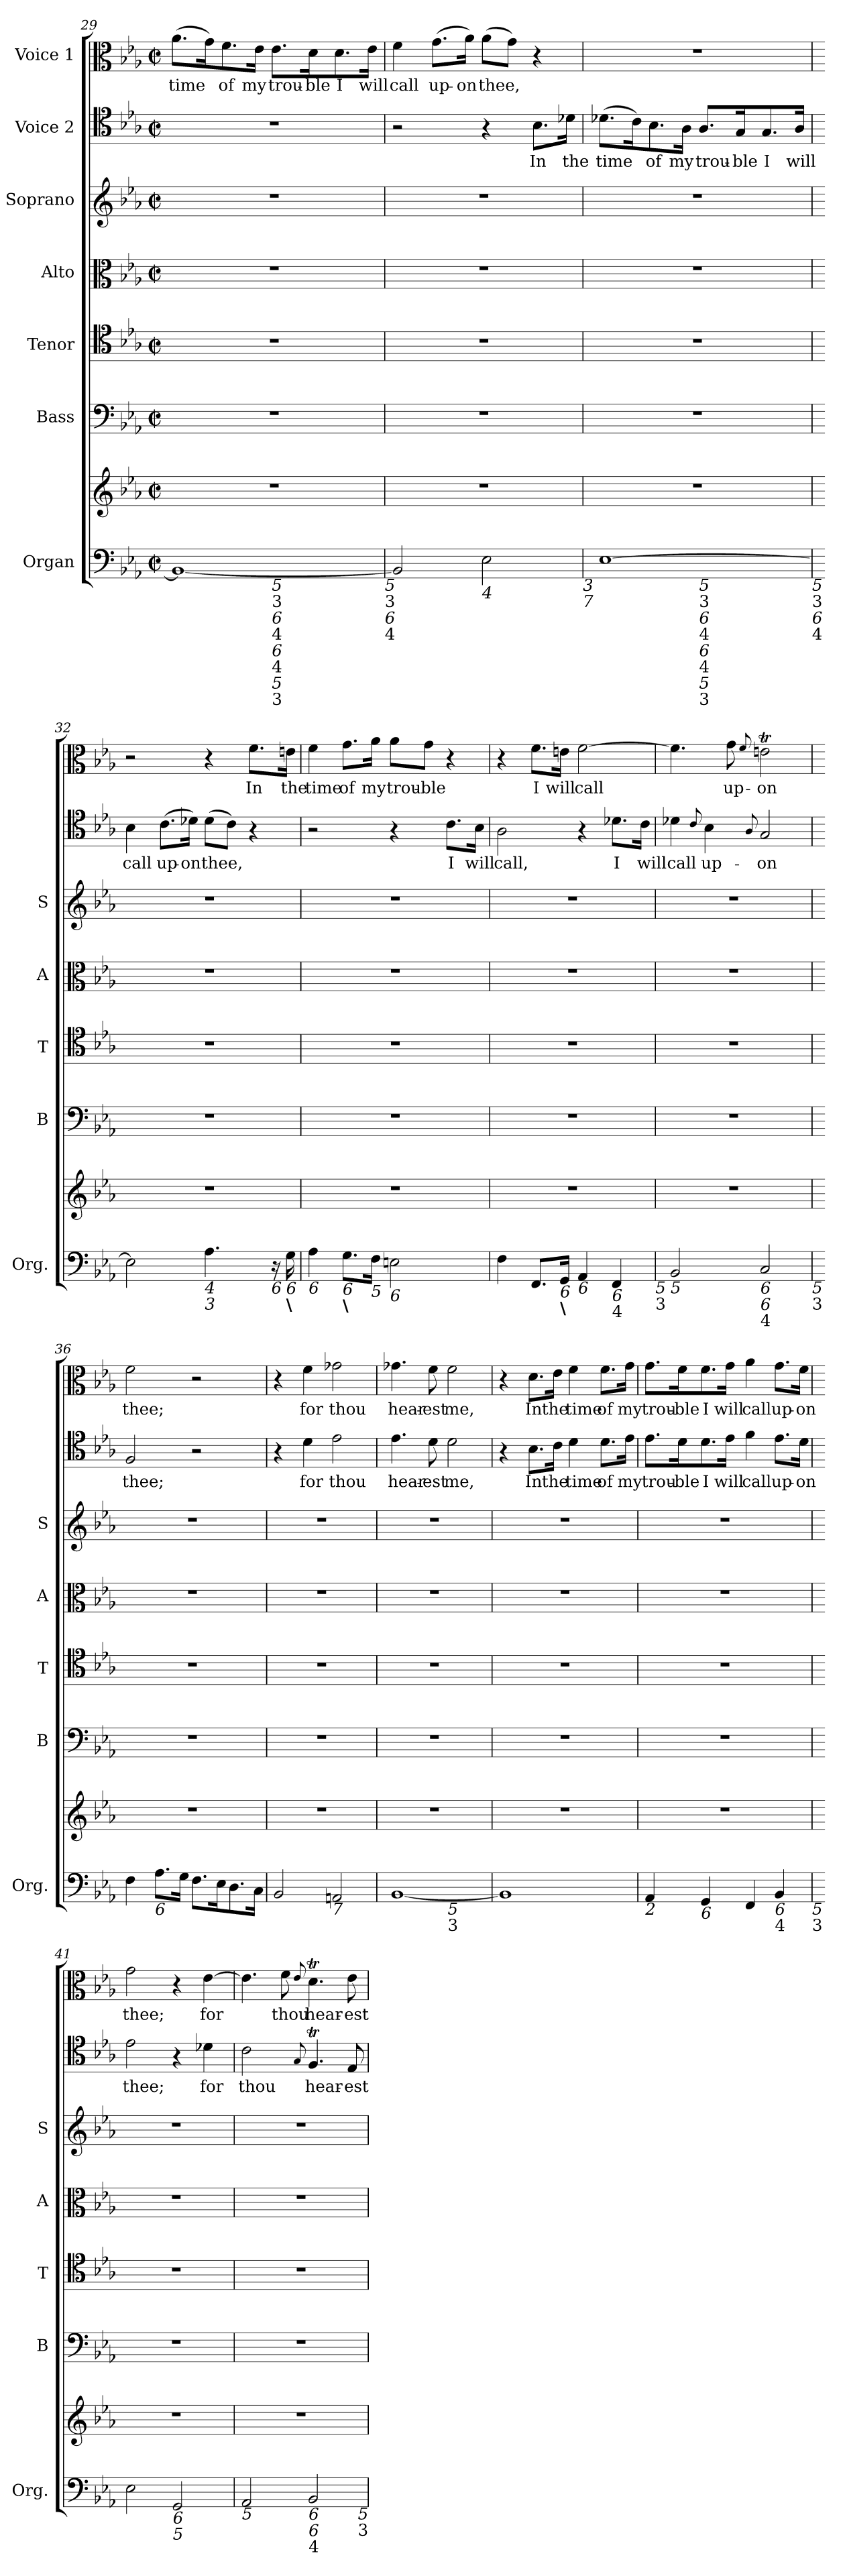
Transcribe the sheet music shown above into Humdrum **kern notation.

**kern	**kern	**kern	**kern	**kern	**kern	**kern	**text	**kern	**text
*part7	*part7	*part6	*part5	*part4	*part3	*part2	*part2	*part1	*part1
*staff8	*staff7	*staff6	*staff5	*staff4	*staff3	*staff2	*staff2	*staff1	*staff1
*I"Organ	*	*I"Bass	*I"Tenor	*I"Alto	*I"Soprano	*I"Voice 2	*	*I"Voice 1	*
*I'Org.	*	*I'B	*I'T	*I'A	*I'S	*	*	*	*
*clefF4	*clefG2	*clefF4	*clefC4	*clefC3	*clefG2	*clefC4	*	*clefC3	*
*k[b-e-a-]	*k[b-e-a-]	*k[b-e-a-]	*k[b-e-a-]	*k[b-e-a-]	*k[b-e-a-]	*k[b-e-a-]	*	*k[b-e-a-]	*
*E-:	*E-:	*E-:	*E-:	*E-:	*E-:	*E-:	*	*E-:	*
*M2/2	*M2/2	*M2/2	*M2/2	*M2/2	*M2/2	*M2/2	*	*M2/2	*
*met(c|)	*met(c|)	*met(c|)	*met(c|)	*met(c|)	*met(c|)	*met(c|)	*	*met(c|)	*
=29	=29	=29	=29	=29	=29	=29	=29	=29	=29
!LO:TX:b:i:t=7	!	!	!	!	!	!	!	!	!
!LO:TX:b:i:t=6	!	!	!	!	!	!	!	!	!
!LO:TX:b:t=4	!	!	!	!	!	!	!	!	!
!	!	!	!	!	!	!	!	!	!LO:LY:b
*^	*	*	*	*	*	*	*	*	*
1BB-_	2ryy	1r	1r	1r	1r	1r	1r	.	(>8.a-\L	time
.	.	.	.	.	.	.	.	.	16g\k)	.
!	!	!	!	!	!	!	!	!	!	!LO:LY:b
.	.	.	.	.	.	.	.	.	8.f\	of
!	!	!	!	!	!	!	!	!	!	!LO:LY:b
.	.	.	.	.	.	.	.	.	16e-\Jk	my
!	!LO:TX:b:i:t=5	!	!	!	!	!	!	!	!	!
!	!LO:TX:b:t=3	!	!	!	!	!	!	!	!	!
!	!LO:TX:b:i:t=6	!	!	!	!	!	!	!	!	!
!	!LO:TX:b:t=4	!	!	!	!	!	!	!	!	!
!	!LO:TX:b:i:t=6	!	!	!	!	!	!	!	!	!
!	!LO:TX:b:t=4	!	!	!	!	!	!	!	!	!
!	!LO:TX:b:i:t=5	!	!	!	!	!	!	!	!	!
!	!LO:TX:b:t=3	!	!	!	!	!	!	!	!	!
!	!	!	!	!	!	!	!	!	!	!LO:LY:b
.	2ryy	.	.	.	.	.	.	.	8.e-\L	trou-
!	!	!	!	!	!	!	!	!	!	!LO:LY:b
.	.	.	.	.	.	.	.	.	16d\k	-ble
!	!	!	!	!	!	!	!	!	!	!LO:LY:b
.	.	.	.	.	.	.	.	.	8.d\	I
!	!	!	!	!	!	!	!	!	!	!LO:LY:b
.	.	.	.	.	.	.	.	.	16e-\Jk	will
!LO:TX:b:i:t=5	!	!	!	!	!	!	!	!	!	!
!LO:TX:b:t=3	!	!	!	!	!	!	!	!	!	!
!LO:TX:b:i:t=6	!	!	!	!	!	!	!	!	!	!
!LO:TX:b:t=4	!	!	!	!	!	!	!	!	!	!
!!LO:PB:g=z
=30	=30	=30	=30	=30	=30	=30	=30	=30	=30	=30
!LO:TX:b:i:t=7	!	!	!	!	!	!	!	!	!	!
!	!	!	!	!	!	!	!	!	!	!LO:LY:b
*v	*v	*	*	*	*	*	*	*	*	*
2BB-/]	1r	1r	1r	1r	1r	2r	.	4f\	call
!	!	!	!	!	!	!	!	!	!LO:LY:b
.	.	.	.	.	.	.	.	(>8.g\L	up-
!	!	!	!	!	!	!	!	!	!LO:LY:b
.	.	.	.	.	.	.	.	16a-\Jk)	-on
!LO:TX:b:i:t=4	!	!	!	!	!	!	!	!	!
!	!	!	!	!	!	!	!	!	!LO:LY:b
2E-\	.	.	.	.	.	4r	.	(>8a-\L	thee,
.	.	.	.	.	.	.	.	8g\J)	.
!	!	!	!	!	!	!	!LO:LY:b	!	!
.	.	.	.	.	.	8.B-\L	In	4r	.
!	!	!	!	!	!	!	!LO:LY:b	!	!
.	.	.	.	.	.	16d-X\Jk	the	.	.
!LO:TX:b:i:t=3	!	!	!	!	!	!	!	!	!
!LO:TX:b:i:t=7	!	!	!	!	!	!	!	!	!
=31	=31	=31	=31	=31	=31	=31	=31	=31	=31
!LO:TX:b:i:t=7	!	!	!	!	!	!	!	!	!
!LO:TX:b:i:t=6	!	!	!	!	!	!	!	!	!
!LO:TX:b:t=4	!	!	!	!	!	!	!	!	!
!	!	!	!	!	!	!	!LO:LY:b	!	!
*^	*	*	*	*	*	*	*	*	*
[1E-	2ryy	1r	1r	1r	1r	1r	(>8.d-X\L	time	1r	.
.	.	.	.	.	.	.	16c\k)	.	.	.
!	!	!	!	!	!	!	!	!LO:LY:b	!	!
.	.	.	.	.	.	.	8.B-\	of	.	.
!	!	!	!	!	!	!	!	!LO:LY:b	!	!
.	.	.	.	.	.	.	16A-\Jk	my	.	.
!	!LO:TX:b:i:t=5	!	!	!	!	!	!	!	!	!
!	!LO:TX:b:t=3	!	!	!	!	!	!	!	!	!
!	!LO:TX:b:i:t=6	!	!	!	!	!	!	!	!	!
!	!LO:TX:b:t=4	!	!	!	!	!	!	!	!	!
!	!LO:TX:b:i:t=6	!	!	!	!	!	!	!	!	!
!	!LO:TX:b:t=4	!	!	!	!	!	!	!	!	!
!	!LO:TX:b:i:t=5	!	!	!	!	!	!	!	!	!
!	!LO:TX:b:t=3	!	!	!	!	!	!	!	!	!
!	!	!	!	!	!	!	!	!LO:LY:b	!	!
.	2ryy	.	.	.	.	.	8.A-/L	trou-	.	.
!	!	!	!	!	!	!	!	!LO:LY:b	!	!
.	.	.	.	.	.	.	16G/k	-ble	.	.
!	!	!	!	!	!	!	!	!LO:LY:b	!	!
.	.	.	.	.	.	.	8.G/	I	.	.
!	!	!	!	!	!	!	!	!LO:LY:b	!	!
.	.	.	.	.	.	.	16A-/Jk	will	.	.
!LO:TX:b:i:t=5	!	!	!	!	!	!	!	!	!	!
!LO:TX:b:t=3	!	!	!	!	!	!	!	!	!	!
!LO:TX:b:i:t=6	!	!	!	!	!	!	!	!	!	!
!LO:TX:b:t=4	!	!	!	!	!	!	!	!	!	!
=32	=32	=32	=32	=32	=32	=32	=32	=32	=32	=32
!LO:TX:b:i:t=7	!	!	!	!	!	!	!	!	!	!
!	!	!	!	!	!	!	!	!LO:LY:b	!	!
*v	*v	*	*	*	*	*	*	*	*	*
2E-\]	1r	1r	1r	1r	1r	4B-\	call	2r	.
!	!	!	!	!	!	!	!LO:LY:b	!	!
.	.	.	.	.	.	(>8.c\L	up-	.	.
!	!	!	!	!	!	!	!LO:LY:b	!	!
.	.	.	.	.	.	16d-X\Jk)	-on	.	.
!LO:TX:b:i:t=4	!	!	!	!	!	!	!	!	!
!LO:TX:b:i:t=3	!	!	!	!	!	!	!	!	!
!	!	!	!	!	!	!	!LO:LY:b	!	!
4.A-\	.	.	.	.	.	(>8d-\L	thee,	4r	.
.	.	.	.	.	.	8c\J)	.	.	.
!	!	!	!	!	!	!	!	!	!LO:LY:b
.	.	.	.	.	.	4r	.	8.f\L	In
!LO:TX:b:i:t=6	!	!	!	!	!	!	!	!	!
16r	.	.	.	.	.	.	.	.	.
!LO:TX:b:i:t=6	!	!	!	!	!	!	!	!	!
!LO:TX:b:B:t=\	!	!	!	!	!	!	!	!	!
!	!	!	!	!	!	!	!	!	!LO:LY:b
16G\	.	.	.	.	.	.	.	16en\Jk	the
=33	=33	=33	=33	=33	=33	=33	=33	=33	=33
!LO:TX:b:i:t=6	!	!	!	!	!	!	!	!	!
!	!	!	!	!	!	!	!	!	!LO:LY:b
4A-\	1r	1r	1r	1r	1r	2r	.	4f\	time
!LO:TX:b:i:t=6	!	!	!	!	!	!	!	!	!
!LO:TX:b:B:t=\	!	!	!	!	!	!	!	!	!
!	!	!	!	!	!	!	!	!	!LO:LY:b
8.G\L	.	.	.	.	.	.	.	8.g\L	of
!LO:TX:b:i:t=5	!	!	!	!	!	!	!	!	!
!	!	!	!	!	!	!	!	!	!LO:LY:b
16F\Jk	.	.	.	.	.	.	.	16a-\Jk	my
!LO:TX:b:i:t=6	!	!	!	!	!	!	!	!	!
!	!	!	!	!	!	!	!	!	!LO:LY:b
2En\	.	.	.	.	.	4r	.	8a-\L	trou-
!	!	!	!	!	!	!	!	!	!LO:LY:b
.	.	.	.	.	.	.	.	8g\J	-ble
!	!	!	!	!	!	!	!LO:LY:b	!	!
.	.	.	.	.	.	8.c\L	I	4r	.
!	!	!	!	!	!	!	!LO:LY:b	!	!
.	.	.	.	.	.	16B-\Jk	will	.	.
!!LO:LB:g=z
=34	=34	=34	=34	=34	=34	=34	=34	=34	=34
!	!	!	!	!	!	!	!LO:LY:b	!	!
4F\	1r	1r	1r	1r	1r	2A-\	call,	4r	.
!	!	!	!	!	!	!	!	!	!LO:LY:b
8.FF/L	.	.	.	.	.	.	.	8.f\L	I
!LO:TX:b:i:t=6	!	!	!	!	!	!	!	!	!
!LO:TX:b:B:t=\	!	!	!	!	!	!	!	!	!
!	!	!	!	!	!	!	!	!	!LO:LY:b
16GG/Jk	.	.	.	.	.	.	.	16en\Jk	will
!LO:TX:b:i:t=6	!	!	!	!	!	!	!	!	!
!	!	!	!	!	!	!	!	!	!LO:LY:b
4AA-/	.	.	.	.	.	4r	.	[2f\	call
!LO:TX:b:i:t=6	!	!	!	!	!	!	!	!	!
!LO:TX:b:t=4	!	!	!	!	!	!	!	!	!
!	!	!	!	!	!	!	!LO:LY:b	!	!
4FF/	.	.	.	.	.	8.d-X\L	I	.	.
!	!	!	!	!	!	!	!LO:LY:b	!	!
.	.	.	.	.	.	16c\Jk	will	.	.
!LO:TX:b:i:t=5	!	!	!	!	!	!	!	!	!
!LO:TX:b:t=3	!	!	!	!	!	!	!	!	!
=35	=35	=35	=35	=35	=35	=35	=35	=35	=35
!LO:TX:b:i:t=5	!	!	!	!	!	!	!	!	!
!	!	!	!	!	!	!	!LO:LY:b	!	!
2BB-/	1r	1r	1r	1r	1r	4d-X\	call	4.f\]	.
.	.	.	.	.	.	8qqc/	.	.	.
!	!	!	!	!	!	!	!LO:LY:b	!	!
.	.	.	.	.	.	4B-\	up-	.	.
!	!	!	!	!	!	!	!	!	!LO:LY:b
.	.	.	.	.	.	.	.	8g\	up-
.	.	.	.	.	.	8qqA-/	.	8qqf/	.
!LO:TX:b:i:t=6	!	!	!	!	!	!	!	!	!
!LO:TX:b:i:t=6	!	!	!	!	!	!	!	!	!
!LO:TX:b:t=4	!	!	!	!	!	!	!	!	!
!	!	!	!	!	!	!	!LO:LY:b	!	!LO:LY:b
2C/	.	.	.	.	.	2G/	-on	2ent\	-on
!LO:TX:b:i:t=5	!	!	!	!	!	!	!	!	!
!LO:TX:b:t=3	!	!	!	!	!	!	!	!	!
=36	=36	=36	=36	=36	=36	=36	=36	=36	=36
!	!	!	!	!	!	!	!LO:LY:b	!	!LO:LY:b
4F\	1r	1r	1r	1r	1r	2F/	thee;	2f\	thee;
!LO:TX:b:i:t=6	!	!	!	!	!	!	!	!	!
8.A-\L	.	.	.	.	.	.	.	.	.
16G\Jk	.	.	.	.	.	.	.	.	.
8.F\L	.	.	.	.	.	2r	.	2r	.
16E-\k	.	.	.	.	.	.	.	.	.
8.D\	.	.	.	.	.	.	.	.	.
16C\Jk	.	.	.	.	.	.	.	.	.
=37	=37	=37	=37	=37	=37	=37	=37	=37	=37
2BB-/	1r	1r	1r	1r	1r	4r	.	4r	.
!	!	!	!	!	!	!	!LO:LY:b	!	!LO:LY:b
.	.	.	.	.	.	4d\	for	4f\	for
!LO:TX:b:i:t=7	!	!	!	!	!	!	!	!	!
!	!	!	!	!	!	!	!LO:LY:b	!	!LO:LY:b
2AAn/	.	.	.	.	.	2e-\	thou	2g-X\	thou
=38	=38	=38	=38	=38	=38	=38	=38	=38	=38
!LO:TX:b:i:t=6	!	!	!	!	!	!	!	!	!
!LO:TX:b:t=4	!	!	!	!	!	!	!	!	!
!	!	!	!	!	!	!	!LO:LY:b	!	!LO:LY:b
*^	*	*	*	*	*	*	*	*	*
[1BB-	2ryy	1r	1r	1r	1r	1r	4.e-\	hear-	4.g-X\	hear-
!	!	!	!	!	!	!	!	!LO:LY:b	!	!LO:LY:b
.	.	.	.	.	.	.	8d\	-est	8f\	-est
!	!LO:TX:b:i:t=5	!	!	!	!	!	!	!	!	!
!	!LO:TX:b:t=3	!	!	!	!	!	!	!	!	!
!	!	!	!	!	!	!	!	!LO:LY:b	!	!LO:LY:b
.	2ryy	.	.	.	.	.	2d\	me,	2f\	me,
*v	*v	*	*	*	*	*	*	*	*	*
!!LO:LB:g=z
=39	=39	=39	=39	=39	=39	=39	=39	=39	=39
1BB-]	1r	1r	1r	1r	1r	4r	.	4r	.
!	!	!	!	!	!	!	!LO:LY:b	!	!LO:LY:b
.	.	.	.	.	.	8.B-\L	In	8.d\L	In
!	!	!	!	!	!	!	!LO:LY:b	!	!LO:LY:b
.	.	.	.	.	.	16c\Jk	the	16e-\Jk	the
!	!	!	!	!	!	!	!LO:LY:b	!	!LO:LY:b
.	.	.	.	.	.	4d\	time	4f\	time
!	!	!	!	!	!	!	!LO:LY:b	!	!LO:LY:b
.	.	.	.	.	.	8.d\L	of	8.f\L	of
!	!	!	!	!	!	!	!LO:LY:b	!	!LO:LY:b
.	.	.	.	.	.	16e-\Jk	my	16g\Jk	my
=40	=40	=40	=40	=40	=40	=40	=40	=40	=40
!LO:TX:b:i:t=2	!	!	!	!	!	!	!	!	!
!	!	!	!	!	!	!	!LO:LY:b	!	!LO:LY:b
4AA-/	1r	1r	1r	1r	1r	8.e-\L	trou-	8.g\L	trou-
!	!	!	!	!	!	!	!LO:LY:b	!	!LO:LY:b
.	.	.	.	.	.	16d\k	-ble	16f\k	-ble
!LO:TX:b:i:t=6	!	!	!	!	!	!	!	!	!
!	!	!	!	!	!	!	!LO:LY:b	!	!LO:LY:b
4GG/	.	.	.	.	.	8.d\	I	8.f\	I
!	!	!	!	!	!	!	!LO:LY:b	!	!LO:LY:b
.	.	.	.	.	.	16e-\Jk	will	16g\Jk	will
!	!	!	!	!	!	!	!LO:LY:b	!	!LO:LY:b
4FF/	.	.	.	.	.	4f\	call	4a-\	call
!LO:TX:b:i:t=6	!	!	!	!	!	!	!	!	!
!LO:TX:b:t=4	!	!	!	!	!	!	!	!	!
!	!	!	!	!	!	!	!LO:LY:b	!	!LO:LY:b
4BB-/	.	.	.	.	.	8.e-\L	up-	8.g\L	up-
!	!	!	!	!	!	!	!LO:LY:b	!	!LO:LY:b
.	.	.	.	.	.	16d\Jk	-on	16f\Jk	-on
!LO:TX:b:i:t=5	!	!	!	!	!	!	!	!	!
!LO:TX:b:t=3	!	!	!	!	!	!	!	!	!
=41	=41	=41	=41	=41	=41	=41	=41	=41	=41
!	!	!	!	!	!	!	!LO:LY:b	!	!LO:LY:b
2E-\	1r	1r	1r	1r	1r	2e-\	thee;	2g\	thee;
!LO:TX:b:i:t=6	!	!	!	!	!	!	!	!	!
!LO:TX:b:i:t=5	!	!	!	!	!	!	!	!	!
2GG/	.	.	.	.	.	4r	.	4r	.
!	!	!	!	!	!	!	!LO:LY:b	!	!LO:LY:b
.	.	.	.	.	.	4d-X\	for	[4e-\	for
=42	=42	=42	=42	=42	=42	=42	=42	=42	=42
!LO:TX:b:i:t=5	!	!	!	!	!	!	!	!	!
!	!	!	!	!	!	!	!LO:LY:b	!	!
2AA-/	1r	1r	1r	1r	1r	2c\	thou	4.e-\]	.
!	!	!	!	!	!	!	!	!	!LO:LY:b
.	.	.	.	.	.	.	.	8f\	thou
.	.	.	.	.	.	8qqG/	.	8qqe-/	.
!LO:TX:b:i:t=6	!	!	!	!	!	!	!	!	!
!LO:TX:b:i:t=6	!	!	!	!	!	!	!	!	!
!LO:TX:b:t=4	!	!	!	!	!	!	!	!	!
!	!	!	!	!	!	!	!LO:LY:b	!	!LO:LY:b
2BB-/	.	.	.	.	.	4.FT/	hear-	4.dt\	hear-
!	!	!	!	!	!	!	!LO:LY:b	!	!LO:LY:b
.	.	.	.	.	.	8E-/	-est	8e-\	-est
!LO:TX:b:i:t=5	!	!	!	!	!	!	!	!	!
!LO:TX:b:t=3	!	!	!	!	!	!	!	!	!
=	=	=	=	=	=	=	=	=	=
*-	*-	*-	*-	*-	*-	*-	*-	*-	*-
